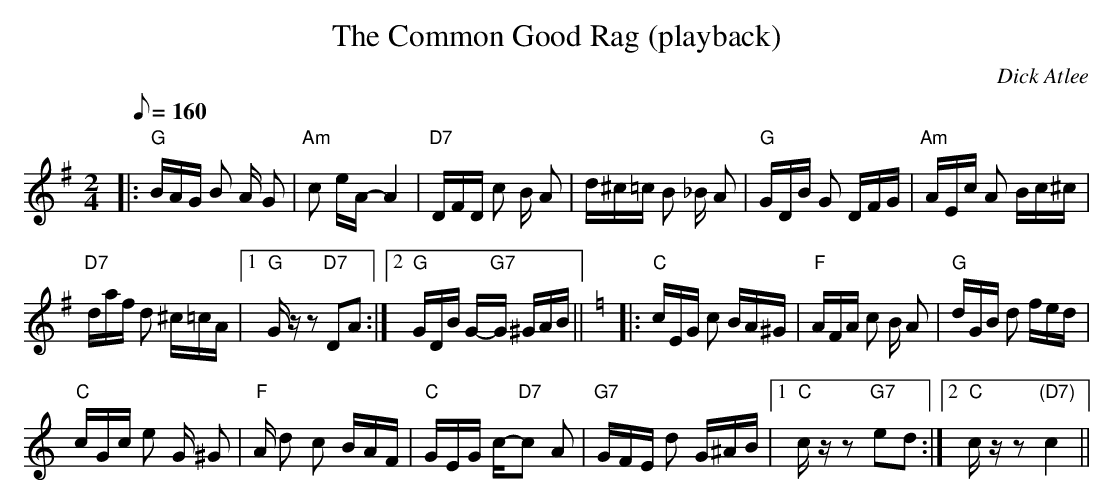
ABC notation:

X:1
T:The Common Good Rag (playback)
M:2/4
L:1/16
Q:1/8=160
C:Dick Atlee
K:G
|: "G" BAG B2 A G2 | "Am" c2 eA-A4 | "D7" DFD c2 B A2 |
d^c=c B2 _B A2 | "G" GDB G2 DFG | "Am" AEc A2 Bc^c | !
"D7" daf d2 ^c=cA |[1 "G" G z z2 "D7" D2A2 :|
[2 "G" GDB G-"G7"-G ^GAB ||
K:C
|: "C" cEG c2 BA^G | "F" AFA c2 B A2 | "G" dGB d2 fed | !
"C" cGc e2 G ^G2 | "F" A d2 c2 BAF | "C" GEG c-"D7"c2 A2 |
"G7" GFE d2 G^AB |[1 "C" c z z2 "G7" e2d2 :|
[2 "C" c z z2 "(D7)" c4 ||
